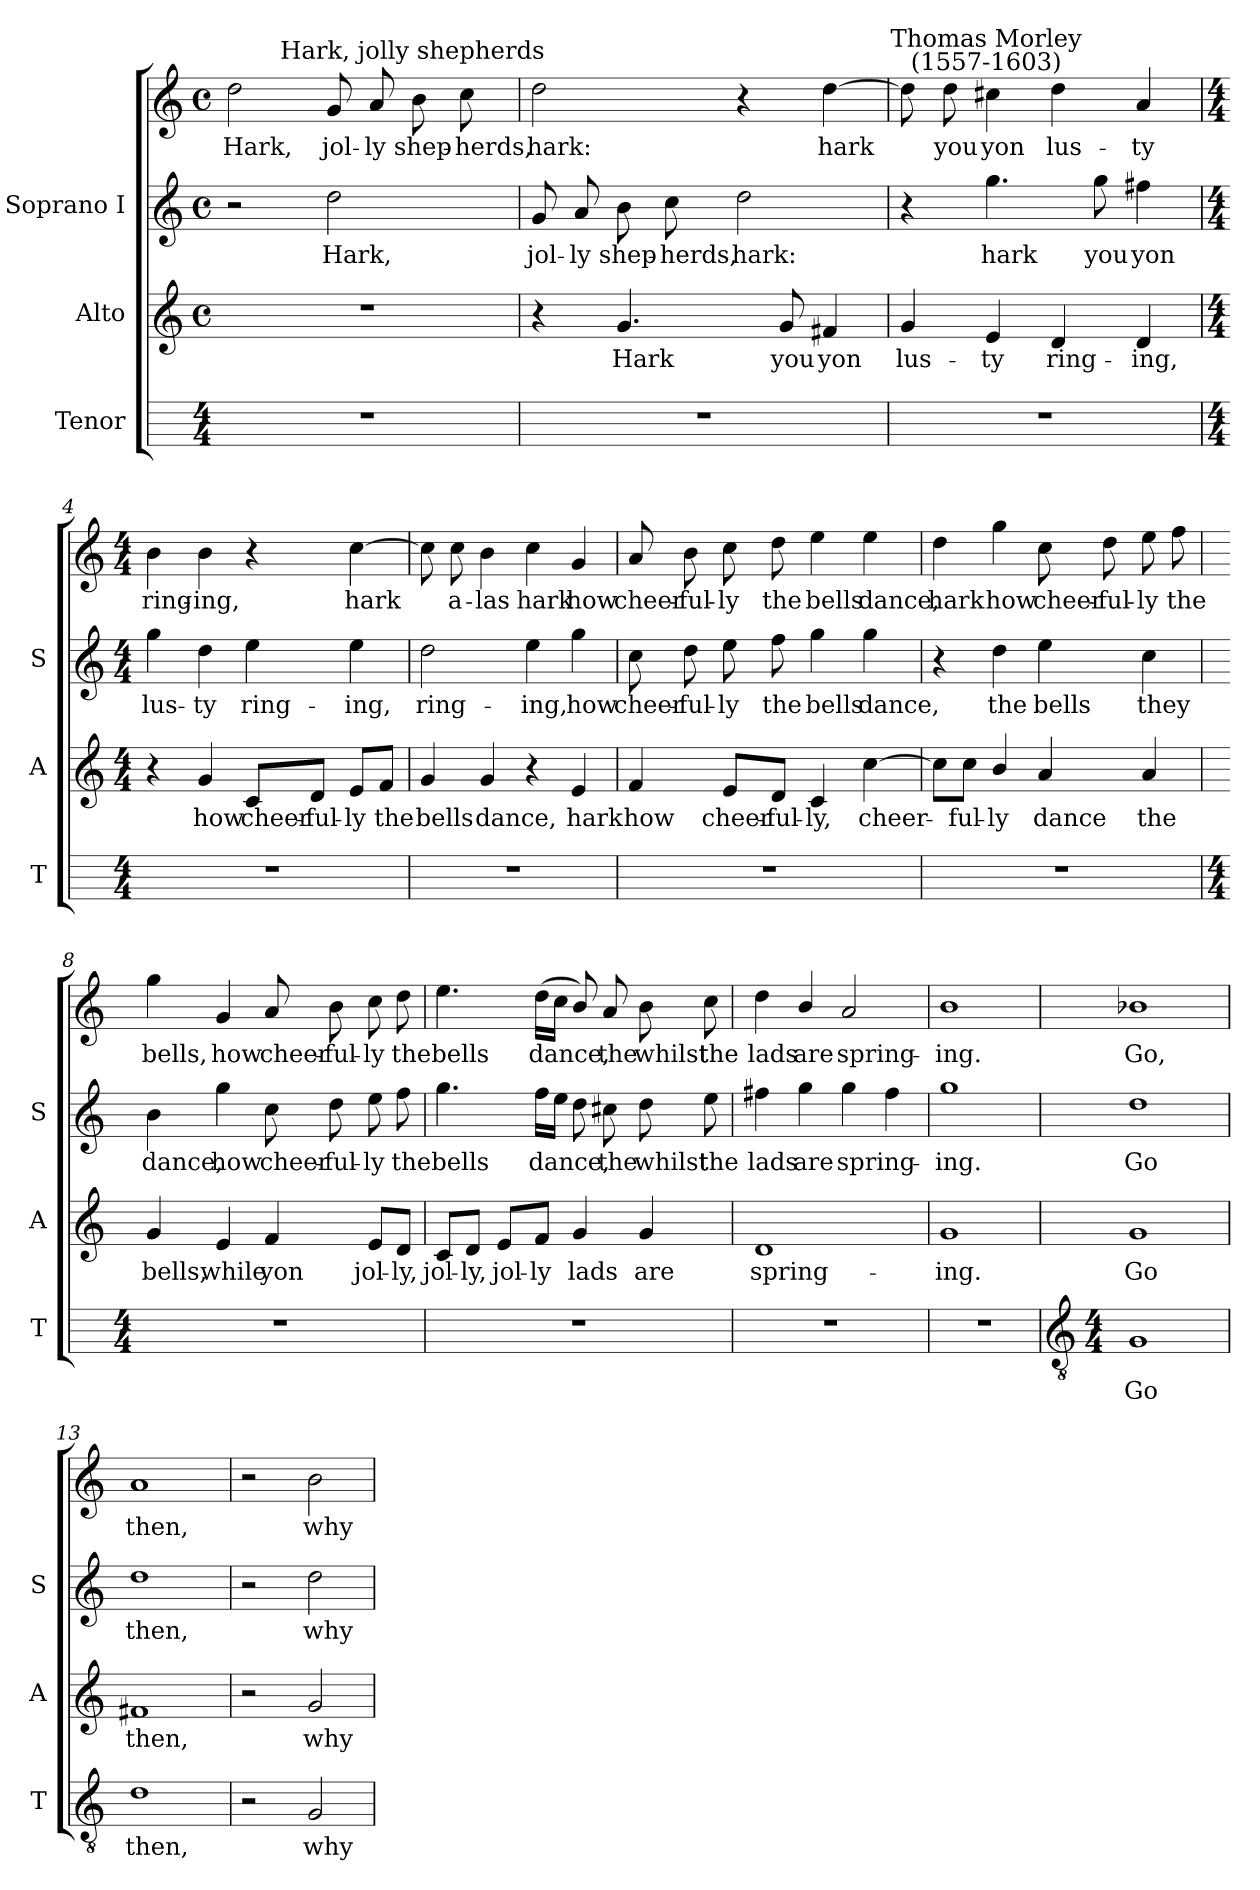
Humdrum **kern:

**kern	**text	**kern	**text	**kern	**text	**kern	**text
*part3	*part3	*part2	*part2	*part1	*part1	*part1	*part1
*staff4	*staff4	*staff3	*staff3	*staff2	*staff2	*staff1	*staff1
*I"Tenor	*	*I"Alto	*	*I"Soprano I	*	*	*
*I'T	*	*I'A	*	*I'S	*	*	*
*	*	*clefG2	*	*clefG2	*	*clefG2	*
*	*	*k[]	*	*k[]	*	*k[]	*
*	*	*C:	*	*C:	*	*C:	*
*M4/4	*	*M4/4	*	*M4/4	*	*M4/4	*
*	*	*met(c)	*	*met(c)	*	*met(c)	*
=1	=1	=1	=1	=1	=1	=1	=1
!	!	!	!	!	!	!	!LO:LY:b
1r	.	1r	.	2r	.	2dd	Hark,
!	!	!	!	!	!LO:LY:b	!	!LO:LY:b
.	.	.	.	2dd	Hark,	8g	jol-
!	!	!	!	!	!	!	!LO:LY:b
.	.	.	.	.	.	8a	-ly
!	!	!	!	!	!	!LO:TX:a:cj:t=Hark, jolly shepherds	!
!	!	!	!	!	!	!	!LO:LY:b
.	.	.	.	.	.	8b	shep-
!	!	!	!	!	!	!	!LO:LY:b
.	.	.	.	.	.	8cc	-herds,
=2	=2	=2	=2	=2	=2	=2	=2
!	!	!	!	!	!LO:LY:b	!	!LO:LY:b
1r	.	4r	.	8g	jol-	2dd	hark:
!	!	!	!	!	!LO:LY:b	!	!
.	.	.	.	8a	-ly	.	.
!	!	!	!LO:LY:b	!	!LO:LY:b	!	!
.	.	4.g	Hark	8b	shep-	.	.
!	!	!	!	!	!LO:LY:b	!	!
.	.	.	.	8cc	-herds,	.	.
!	!	!	!	!	!LO:LY:b	!	!
.	.	.	.	2dd	hark:	4r	.
!	!	!	!LO:LY:b	!	!	!	!
.	.	8g	you	.	.	.	.
!	!	!	!LO:LY:b	!	!	!	!LO:LY:b
.	.	4f#X	yon	.	.	[4dd	hark
=3	=3	=3	=3	=3	=3	=3	=3
!	!	!	!LO:LY:b	!	!	!	!
1r	.	4g	lus-	4r	.	8dd]	.
!	!	!	!	!	!	!	!LO:LY:b
.	.	.	.	.	.	8dd	you
!	!	!	!	!	!	!LO:TX:a:cj:t=Thomas Morley\n(1557-1603)	!
!	!	!	!LO:LY:b	!	!LO:LY:b	!	!LO:LY:b
.	.	4e	-ty	4.gg	hark	4cc#X	yon
!	!	!	!LO:LY:b	!	!	!	!LO:LY:b
.	.	4d	ring-	.	.	4dd	lus-
!	!	!	!	!	!LO:LY:b	!	!
.	.	.	.	8gg	you	.	.
!	!	!	!LO:LY:b	!	!LO:LY:b	!	!LO:LY:b
.	.	4d	-ing,	4ff#X	yon	4a	-ty
!!LO:LB:g=z
=4	=4	=4	=4	=4	=4	=4	=4
*M4/4	*	*M4/4	*	*M4/4	*	*M4/4	*
!	!	!	!	!	!LO:LY:b	!	!LO:LY:b
1r	.	4r	.	4gg	lus-	4b	ring-
!	!	!	!LO:LY:b	!	!LO:LY:b	!	!LO:LY:b
.	.	4g	how	4dd	-ty	4b	-ing,
!	!	!	!LO:LY:b	!	!LO:LY:b	!	!
.	.	8c/L	cheer-	4ee	ring-	4r	.
!	!	!	!LO:LY:b	!	!	!	!
.	.	8d/J	-ful-	.	.	.	.
!	!	!	!LO:LY:b	!	!LO:LY:b	!	!LO:LY:b
.	.	8e/L	-ly	4ee	-ing,	[4cc	hark
!	!	!	!LO:LY:b	!	!	!	!
.	.	8f/J	the	.	.	.	.
=5	=5	=5	=5	=5	=5	=5	=5
!	!	!	!LO:LY:b	!	!LO:LY:b	!	!
1r	.	4g	bells	2dd	ring-	8cc]	.
!	!	!	!	!	!	!	!LO:LY:b
.	.	.	.	.	.	8cc	a-
!	!	!	!LO:LY:b	!	!	!	!LO:LY:b
.	.	4g	dance,	.	.	4b	-las
!	!	!	!	!	!LO:LY:b	!	!LO:LY:b
.	.	4r	.	4ee	-ing,	4cc	hark
!	!	!	!LO:LY:b	!	!LO:LY:b	!	!LO:LY:b
.	.	4e	hark	4gg	how	4g	how
=6	=6	=6	=6	=6	=6	=6	=6
!	!	!	!LO:LY:b	!	!LO:LY:b	!	!LO:LY:b
1r	.	4f	how	8cc	cheer-	8a	cheer-
!	!	!	!	!	!LO:LY:b	!	!LO:LY:b
.	.	.	.	8dd	-ful-	8b	-ful-
!	!	!	!LO:LY:b	!	!LO:LY:b	!	!LO:LY:b
.	.	8e/L	cheer-	8ee	-ly	8cc	-ly
!	!	!	!LO:LY:b	!	!LO:LY:b	!	!LO:LY:b
.	.	8d/J	-ful-	8ff	the	8dd	the
!	!	!	!LO:LY:b	!	!LO:LY:b	!	!LO:LY:b
.	.	4c	-ly,	4gg	bells	4ee	bells
!	!	!	!LO:LY:b	!	!LO:LY:b	!	!LO:LY:b
.	.	[4cc	cheer-	4gg	dance,	4ee	dance,
=7	=7	=7	=7	=7	=7	=7	=7
!	!	!	!	!	!	!	!LO:LY:b
1r	.	8cc\L]	.	4r	.	4dd	hark
!	!	!	!LO:LY:b	!	!	!	!
.	.	8cc\J	ful-	.	.	.	.
!	!	!	!LO:LY:b	!	!LO:LY:b	!	!LO:LY:b
.	.	4b/	-ly	4dd	the	4gg	how
!	!	!	!LO:LY:b	!	!LO:LY:b	!	!LO:LY:b
.	.	4a	dance	4ee	bells	8cc	cheer-
!	!	!	!	!	!	!	!LO:LY:b
.	.	.	.	.	.	8dd	-ful-
!	!	!	!LO:LY:b	!	!LO:LY:b	!	!LO:LY:b
.	.	4a	the	4cc	they	8ee	-ly
!	!	!	!	!	!	!	!LO:LY:b
.	.	.	.	.	.	8ff	the
!!LO:LB:g=z
=8	=8	=8	=8	=8	=8	=8	=8
*M4/4	*	*	*	*	*	*	*
!	!	!	!LO:LY:b	!	!LO:LY:b	!	!LO:LY:b
1r	.	4g	bells,	4b	dance,	4gg	bells,
!	!	!	!LO:LY:b	!	!LO:LY:b	!	!LO:LY:b
.	.	4e	while	4gg	how	4g	how
!	!	!	!LO:LY:b	!	!LO:LY:b	!	!LO:LY:b
.	.	4f	yon	8cc	cheer-	8a	cheer-
!	!	!	!	!	!LO:LY:b	!	!LO:LY:b
.	.	.	.	8dd	-ful-	8b	-ful-
!	!	!	!LO:LY:b	!	!LO:LY:b	!	!LO:LY:b
.	.	8e/L	jol-	8ee	-ly	8cc	-ly
!	!	!	!LO:LY:b	!	!LO:LY:b	!	!LO:LY:b
.	.	8d/J	-ly,	8ff	the	8dd	the
=9	=9	=9	=9	=9	=9	=9	=9
!	!	!	!LO:LY:b	!	!LO:LY:b	!	!LO:LY:b
1r	.	8c/L	jol-	4.gg	bells	4.ee	bells
!	!	!	!LO:LY:b	!	!	!	!
.	.	8d/J	-ly,	.	.	.	.
!	!	!	!LO:LY:b	!	!	!	!
.	.	8e/L	jol-	.	.	.	.
!	!	!	!LO:LY:b	!	!LO:LY:b	!	!LO:LY:b
.	.	8f/J	-ly	16ffLL	dance,	(>16ddLL	dance,
.	.	.	.	16eeJJ	.	16ccJJ	.
!	!	!	!LO:LY:b	!	!	!	!
.	.	4g	lads	8dd	.	8b/)	.
!	!	!	!	!	!LO:LY:b	!	!LO:LY:b
.	.	.	.	8cc#X	the	8a	the
!	!	!	!LO:LY:b	!	!LO:LY:b	!	!LO:LY:b
.	.	4g	are	8dd	whilst	8b	whilst
!	!	!	!	!	!LO:LY:b	!	!LO:LY:b
.	.	.	.	8ee	the	8cc	the
=10	=10	=10	=10	=10	=10	=10	=10
!	!	!	!LO:LY:b	!	!LO:LY:b	!	!LO:LY:b
1r	.	1d	spring-	4ff#X	-lads	4dd	lads
!	!	!	!	!	!LO:LY:b	!	!LO:LY:b
.	.	.	.	4gg	are	4b/	are
!	!	!	!	!	!LO:LY:b	!	!LO:LY:b
.	.	.	.	4gg	spring-	2a	spring-
.	.	.	.	4ff#	.	.	.
=11	=11	=11	=11	=11	=11	=11	=11
!	!	!	!LO:LY:b	!	!LO:LY:b	!	!LO:LY:b
1r	.	1g	-ing.	1gg	ing.	1b	ing.
!!LO:LB:g=z
=12	=12	=12	=12	=12	=12	=12	=12
*clefGv2	*	*	*	*	*	*	*
*k[]	*	*	*	*	*	*	*
*C:	*	*	*	*	*	*	*
*M4/4	*	*	*	*	*	*	*
!	!LO:LY:b	!	!LO:LY:b	!	!LO:LY:b	!	!LO:LY:b
1G	Go	1g	Go	1dd	Go	1b-X	Go,
=13	=13	=13	=13	=13	=13	=13	=13
!	!LO:LY:b	!	!LO:LY:b	!	!LO:LY:b	!	!LO:LY:b
1d	then,	1f#X	then,	1dd	then,	1a	then,
=14	=14	=14	=14	=14	=14	=14	=14
2r	.	2r	.	2r	.	2r	.
!	!LO:LY:b	!	!LO:LY:b	!	!LO:LY:b	!	!LO:LY:b
2G	why	2g	why	2dd	why	2b	why
=	=	=	=	=	=	=	=
*-	*-	*-	*-	*-	*-	*-	*-
